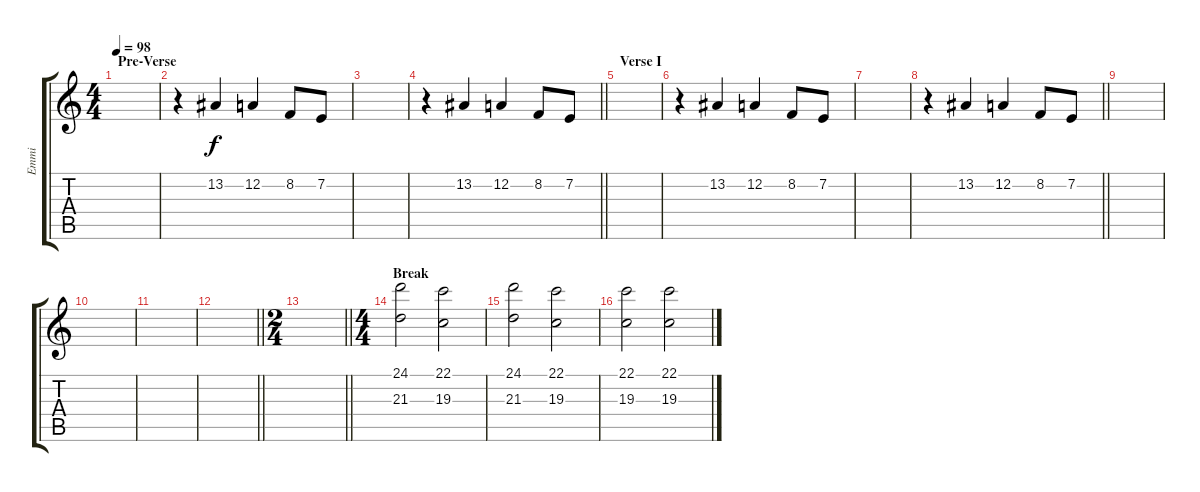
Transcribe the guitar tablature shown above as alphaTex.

\track ("Emmi" "Emmi") {instrument stringensemble1}
\staff {score tabs}
\tuning (D4 A3 F3 C3 G2 D2) {hide}
\ts (4 4)
\section ("" "Pre-Verse")
\tempo 98
\clef g2
\ks c
|
r.4 13.2.4{volume 7} 12.2.4 8.2.8{volume 6} 7.2.8 |
|
\barLineRight lightlight
r.4 13.2.4{volume 7} 12.2.4 8.2.8{volume 6} 7.2.8 |
\section ("" "Verse I")
|
r.4 13.2.4{volume 7} 12.2.4 8.2.8{volume 6} 7.2.8 |
|
\barLineRight lightlight
r.4 13.2.4{volume 7} 12.2.4 8.2.8{volume 6} 7.2.8 |
\section ("" "")
|
|
|
\barLineRight lightlight
|
\ts (2 4)
\section ("" "")
\barLineRight lightlight
|
\ts (4 4)
\section ("" "Break")
(24.1 21.3).2{volume 8 instrument churchorgan} (22.1 19.3).2 |
(24.1 21.3).2 (22.1 19.3).2 |
(22.1 19.3).2 (22.1 19.3).2
